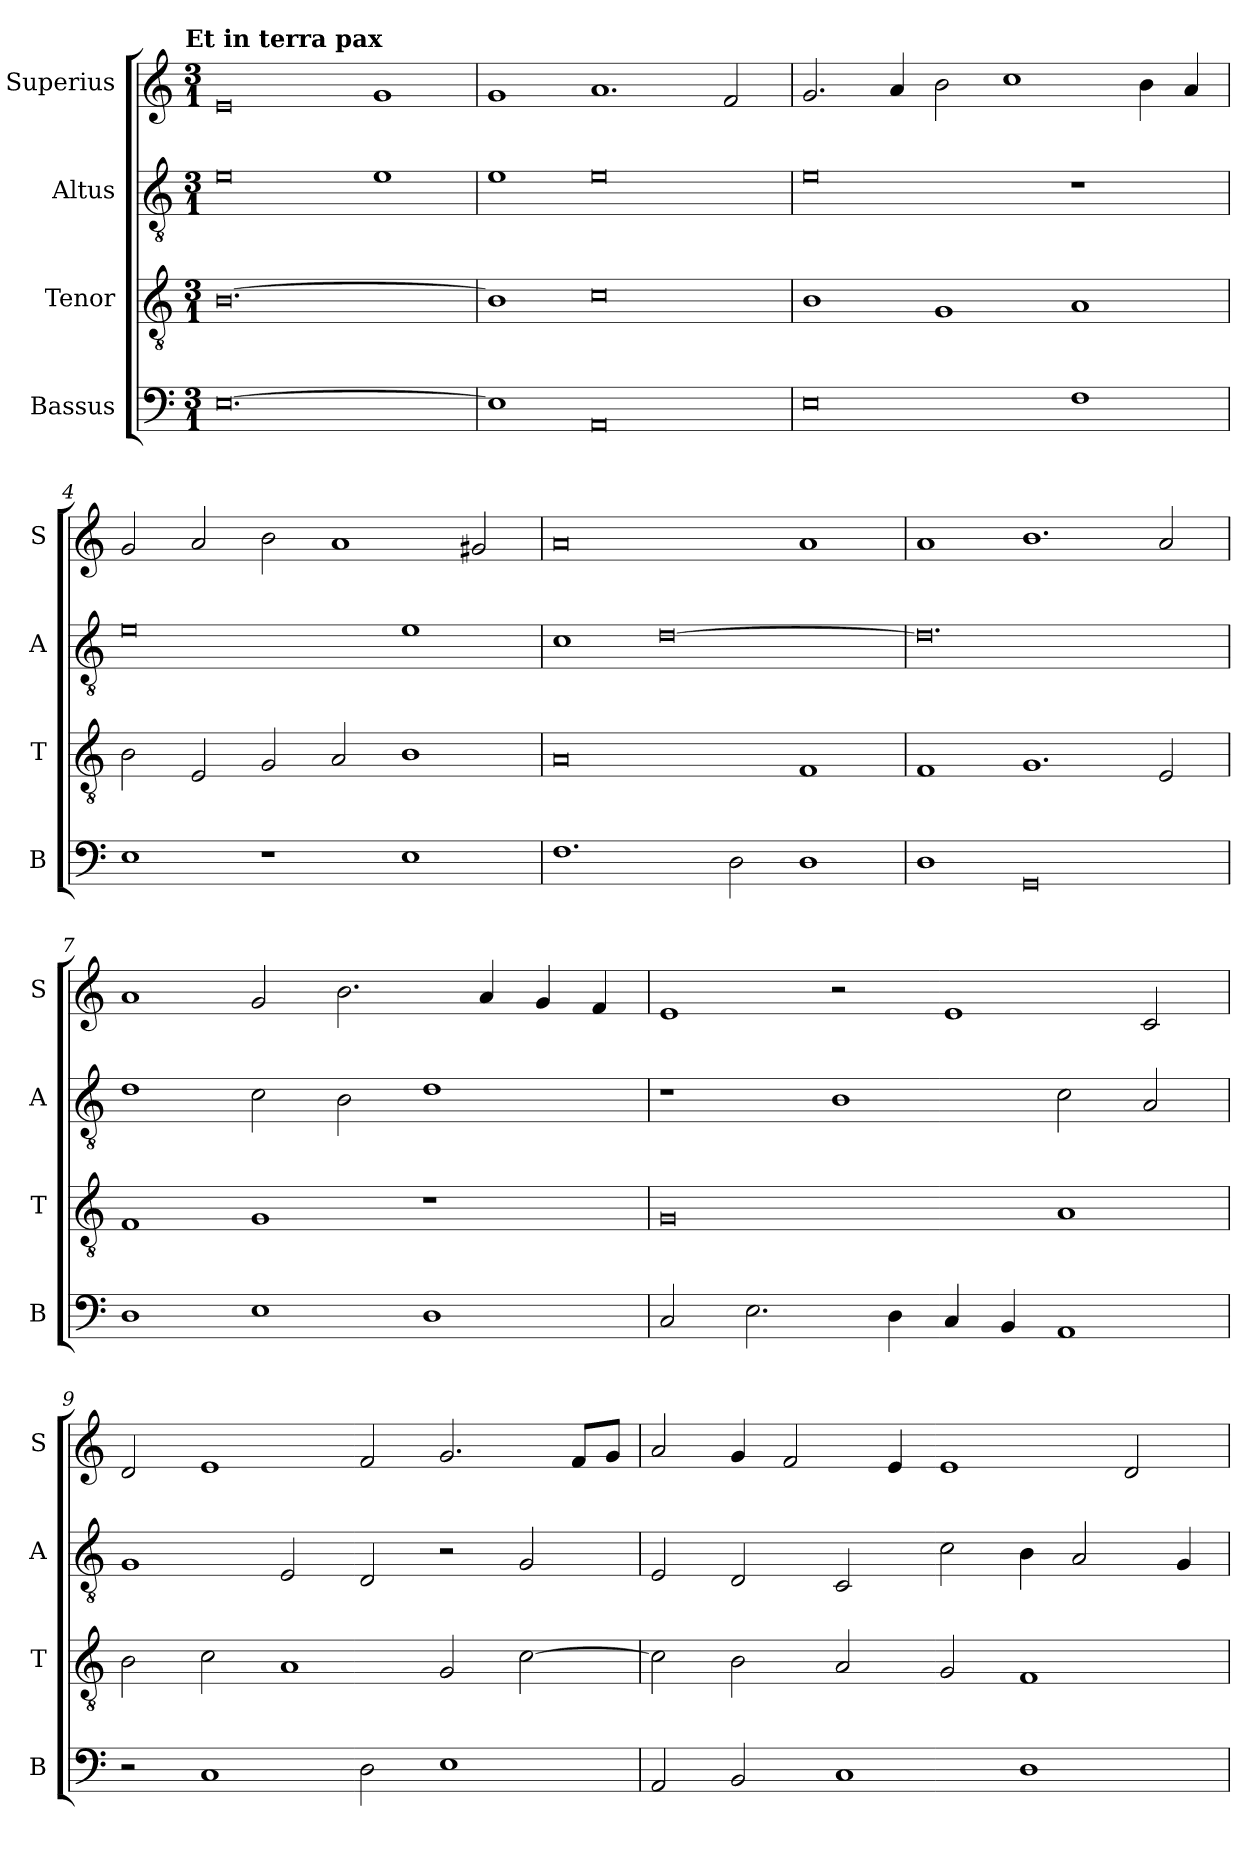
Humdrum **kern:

**kern	**kern	**kern	**kern
*part4	*part3	*part2	*part1
*staff4	*staff3	*staff2	*staff1
*I"Bassus	*I"Tenor	*I"Altus	*I"Superius
*I'B	*I'T	*I'A	*I'S
*clefF4	*clefGv2	*clefGv2	*clefG2
*k[]	*k[]	*k[]	*k[]
!!LO:TX:omd:t=Et in terra pax
*M3/1	*M3/1	*M3/1	*M3/1
=1	=1	=1	=1
[0.E	[0.B	0e	0e
.	.	1e	1g
=2	=2	=2	=2
1E]	1B]	1e	1g
0AA	0c	0e	1.a
.	.	.	2f/
=3	=3	=3	=3
0E	1B	0e	2.g/
.	.	.	4a/
.	1G	.	2b\
.	.	.	1cc
1F	1A	1r	.
.	.	.	4b\
.	.	.	4a/
=4	=4	=4	=4
1E	2B\	0e	2g/
.	2E/	.	2a/
1r	2G/	.	2b\
.	2A/	.	1a
1E	1B	1e	.
.	.	.	2g#X/
=5	=5	=5	=5
1.F	0A	1c	0a
.	.	[0d	.
2D\	.	.	.
1D	1F	.	1a
=6	=6	=6	=6
1D	1F	0.d]	1a
0GG	1.G	.	1.b
.	2E/	.	2a/
=7	=7	=7	=7
1D	1F	1d	1a
1E	1G	2c\	2g/
.	.	2B\	2.b\
1D	1r	1d	.
.	.	.	4a/
.	.	.	4g/
.	.	.	4f/
=8	=8	=8	=8
2C/	0G	1r	1e
2.E\	.	.	.
.	.	1B	2r
4D\	.	.	.
4C/	.	.	1e
4BB/	.	.	.
1AA	1A	2c\	.
.	.	2A/	2c/
=9	=9	=9	=9
2r	2B\	1G	2d/
1C	2c\	.	1e
.	1A	2E/	.
2D\	.	2D/	2f/
1E	2G/	2r	2.g/
.	[2c\	2G/	.
.	.	.	8f/L
.	.	.	8g/J
=10	=10	=10	=10
2AA/	2c\]	2E/	2a/
2BB/	2B\	2D/	4g/
.	.	.	2f/
1C	2A/	2C/	.
.	.	.	4e/
.	2G/	2c\	1e
1D	1F	4B\	.
.	.	2A/	.
.	.	.	2d/
.	.	4G/	.
=	=	=	=
*-	*-	*-	*-
